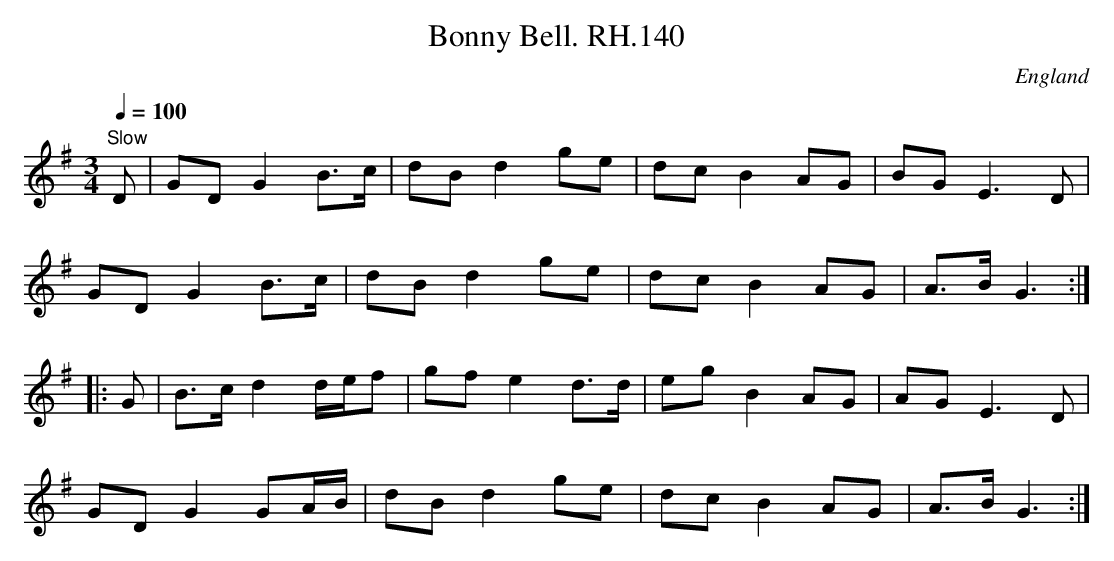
X:1
T:Bonny Bell. RH.140
O:England
M:3/4
L:1/8
Q:1/4=100
K:G major
"Slow"D|\
GDG2B>c|dBd2ge|dcB2AG|BGE3D|!
GDG2B>c|dBd2ge|dcB2AG|A>BG3:|!
|:G|B>cd2d/e/f|gfe2d>d|egB2AG|AGE3D|!
GDG2GA/B/|dBd2ge|dcB2AG|A>BG3:|
